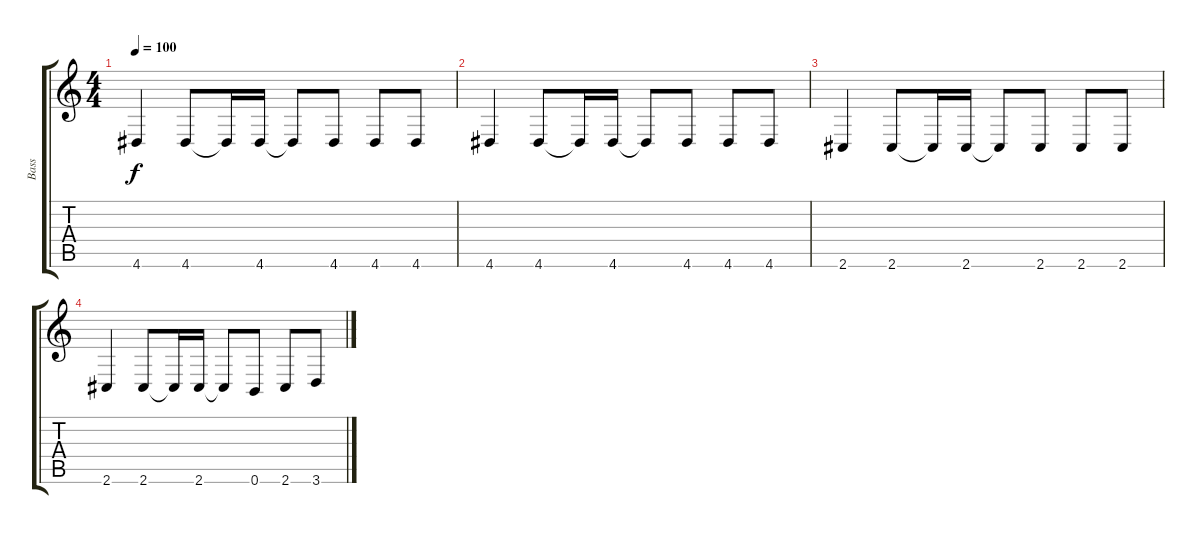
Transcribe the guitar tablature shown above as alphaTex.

\track ("Bass" "Bass") {instrument electricbassfinger}
\staff {score tabs}
\tuning (E4 B3 G3 D3 A2 B1) {hide}
\ts (4 4)
\tempo 100
\clef g2
\ks c
4.6.4{dy f} 4.6.8 4.6{t}.16 4.6.16 4.6{t}.8 4.6.8 4.6.8 4.6.8 |
4.6.4 4.6.8 4.6{t}.16 4.6.16 4.6{t}.8 4.6.8 4.6.8 4.6.8 |
2.6.4 2.6.8 2.6{t}.16 2.6.16 2.6{t}.8 2.6.8 2.6.8 2.6.8 |
2.6.4 2.6.8 2.6{t}.16 2.6.16 2.6{t}.8 0.6.8 2.6.8 3.6.8
